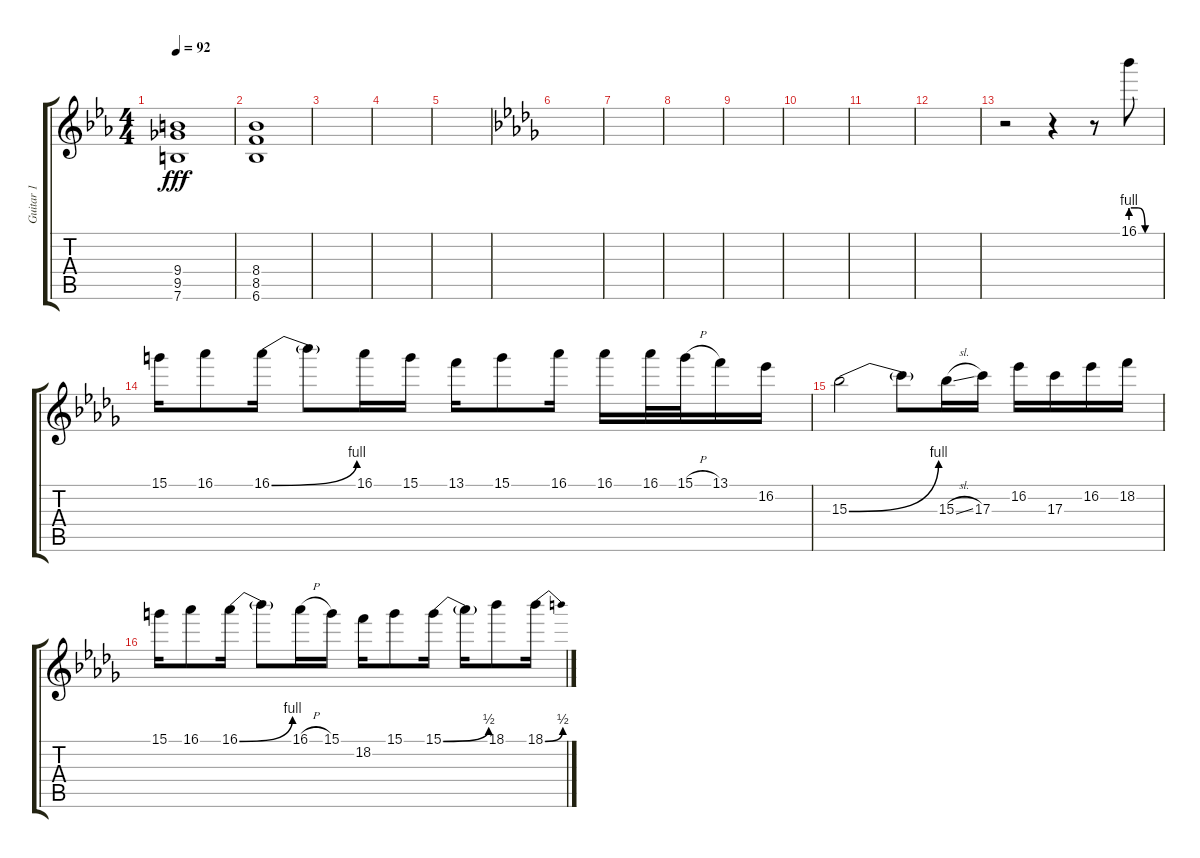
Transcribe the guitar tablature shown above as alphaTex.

\track ("Guitar 1" "Guitar 1") {instrument overdrivenguitar}
\staff {score tabs}
\tuning (E4 B3 G3 D3 A2 E2) {hide}
\ts (4 4)
\tempo 92
\clef g2
\ks eb
(9.4 9.5 7.6).1{dy fff} |
(8.4 8.5 6.6).1 |
|
|
|
\ks db
|
|
|
|
|
|
|
r.2 r.4 r.8 16.1{be (custom 0 4 15 4 30 0 60 0)}.8 |
15.1.16 16.1.8 16.1{be (bend 0 0 60 4)}.16 16.1{t}.8 16.1.16 15.1.16 13.1.16 15.1.8 16.1.16 16.1.16 16.1.32 15.1{h}.32 13.1.16 16.2.16 |
15.3{be (bend 0 0 60 4)}.2 15.3{t}.8 15.3{sl}.16 17.3.16 16.2.16 17.3.16 16.2.16 18.2.16 |
15.1.16 16.1.8 16.1{be (bend 0 0 60 4)}.16 16.1{t}.8 16.1{h}.16 15.1.16 18.2.16 15.1.8 15.1{be (bend 0 0 60 2)}.16 15.1{t}.16 18.1.8 18.1{be (bend 0 0 60 2)}.16
